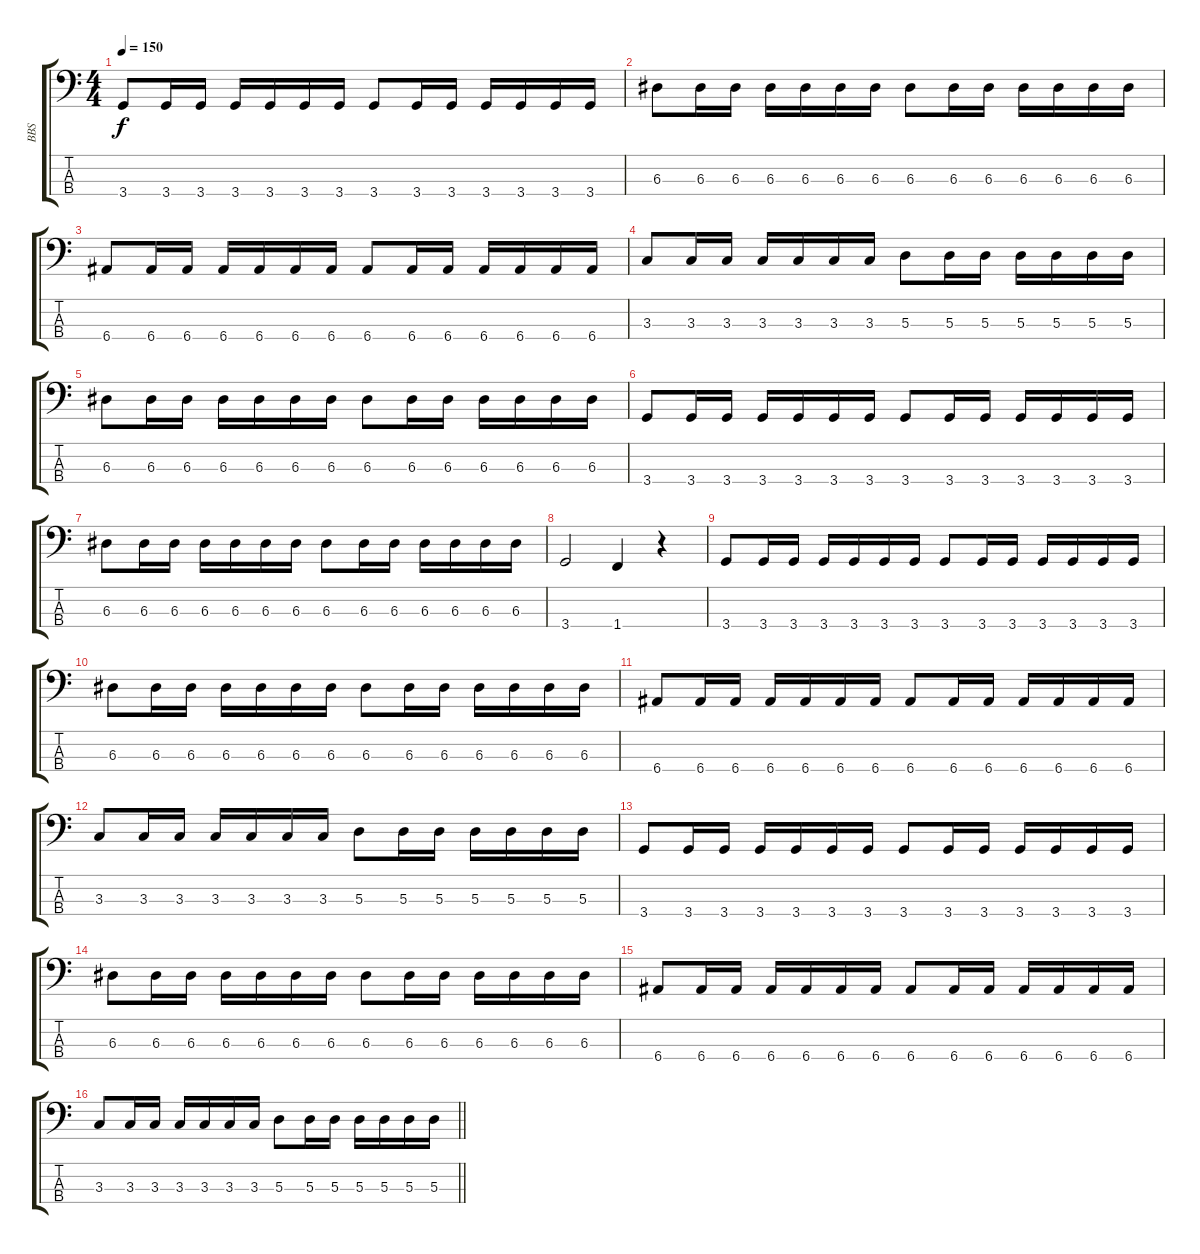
\track ("BBS" "BBS") {instrument electricbassfinger}
\staff {score tabs}
\tuning (G2 D2 A1 E1) {hide}
\ts (4 4)
\tempo 150
\clef f4
\ks c
3.4.8{dy f} 3.4.16 3.4.16 3.4.16 3.4.16 3.4.16 3.4.16 3.4.8 3.4.16 3.4.16 3.4.16 3.4.16 3.4.16 3.4.16 |
6.3.8 6.3.16 6.3.16 6.3.16 6.3.16 6.3.16 6.3.16 6.3.8 6.3.16 6.3.16 6.3.16 6.3.16 6.3.16 6.3.16 |
6.4.8 6.4.16 6.4.16 6.4.16 6.4.16 6.4.16 6.4.16 6.4.8 6.4.16 6.4.16 6.4.16 6.4.16 6.4.16 6.4.16 |
3.3.8 3.3.16 3.3.16 3.3.16 3.3.16 3.3.16 3.3.16 5.3.8 5.3.16 5.3.16 5.3.16 5.3.16 5.3.16 5.3.16 |
6.3.8 6.3.16 6.3.16 6.3.16 6.3.16 6.3.16 6.3.16 6.3.8 6.3.16 6.3.16 6.3.16 6.3.16 6.3.16 6.3.16 |
3.4.8 3.4.16 3.4.16 3.4.16 3.4.16 3.4.16 3.4.16 3.4.8 3.4.16 3.4.16 3.4.16 3.4.16 3.4.16 3.4.16 |
6.3.8 6.3.16 6.3.16 6.3.16 6.3.16 6.3.16 6.3.16 6.3.8 6.3.16 6.3.16 6.3.16 6.3.16 6.3.16 6.3.16 |
3.4.2 1.4.4 r.4 |
3.4.8 3.4.16 3.4.16 3.4.16 3.4.16 3.4.16 3.4.16 3.4.8 3.4.16 3.4.16 3.4.16 3.4.16 3.4.16 3.4.16 |
6.3.8 6.3.16 6.3.16 6.3.16 6.3.16 6.3.16 6.3.16 6.3.8 6.3.16 6.3.16 6.3.16 6.3.16 6.3.16 6.3.16 |
6.4.8 6.4.16 6.4.16 6.4.16 6.4.16 6.4.16 6.4.16 6.4.8 6.4.16 6.4.16 6.4.16 6.4.16 6.4.16 6.4.16 |
3.3.8 3.3.16 3.3.16 3.3.16 3.3.16 3.3.16 3.3.16 5.3.8 5.3.16 5.3.16 5.3.16 5.3.16 5.3.16 5.3.16 |
3.4.8 3.4.16 3.4.16 3.4.16 3.4.16 3.4.16 3.4.16 3.4.8 3.4.16 3.4.16 3.4.16 3.4.16 3.4.16 3.4.16 |
6.3.8 6.3.16 6.3.16 6.3.16 6.3.16 6.3.16 6.3.16 6.3.8 6.3.16 6.3.16 6.3.16 6.3.16 6.3.16 6.3.16 |
6.4.8 6.4.16 6.4.16 6.4.16 6.4.16 6.4.16 6.4.16 6.4.8 6.4.16 6.4.16 6.4.16 6.4.16 6.4.16 6.4.16 |
\barLineRight lightlight
3.3.8 3.3.16 3.3.16 3.3.16 3.3.16 3.3.16 3.3.16 5.3.8 5.3.16 5.3.16 5.3.16 5.3.16 5.3.16 5.3.16
